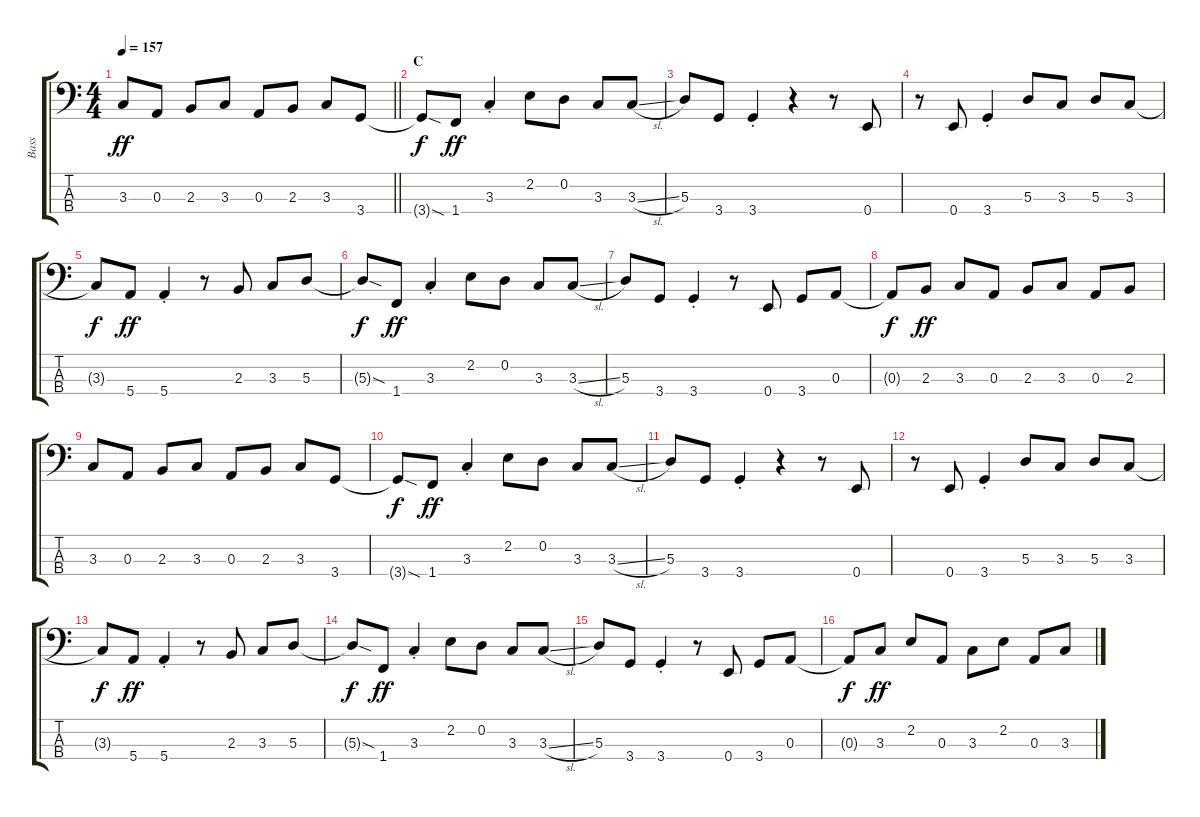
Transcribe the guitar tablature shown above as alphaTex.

\track ("Bass" "Bass") {instrument electricbasspick}
\staff {score tabs}
\tuning (G2 D2 A1 E1) {hide}
\ts (4 4)
\tempo 157
\clef f4
\barLineRight lightlight
\ks c
3.3.8{dy ff} 0.3.8 2.3.8 3.3.8 0.3.8 2.3.8 3.3.8 3.4.8 |
\section ("" "C")
3.4{sod t}.8{dy f} 1.4.8{dy ff} 3.3{st}.4 2.2.8 0.2.8 3.3.8 3.3{sl}.8 |
5.3.8 3.4.8 3.4{st}.4 r.4 r.8 0.4.8 |
r.8 0.4.8 3.4{st}.4 5.3.8 3.3.8 5.3.8 3.3.8 |
3.3{t}.8{dy f} 5.4.8{dy ff} 5.4{st}.4 r.8 2.3.8 3.3.8 5.3.8 |
5.3{sod t}.8{dy f} 1.4.8{dy ff} 3.3{st}.4 2.2.8 0.2.8 3.3.8 3.3{sl}.8 |
5.3.8 3.4.8 3.4{st}.4 r.8 0.4.8 3.4.8 0.3.8 |
0.3{t}.8{dy f} 2.3.8{dy ff} 3.3.8 0.3.8 2.3.8 3.3.8 0.3.8 2.3.8 |
3.3.8 0.3.8 2.3.8 3.3.8 0.3.8 2.3.8 3.3.8 3.4.8 |
3.4{sod t}.8{dy f} 1.4.8{dy ff} 3.3{st}.4 2.2.8 0.2.8 3.3.8 3.3{sl}.8 |
5.3.8 3.4.8 3.4{st}.4 r.4 r.8 0.4.8 |
r.8 0.4.8 3.4{st}.4 5.3.8 3.3.8 5.3.8 3.3.8 |
3.3{t}.8{dy f} 5.4.8{dy ff} 5.4{st}.4 r.8 2.3.8 3.3.8 5.3.8 |
5.3{sod t}.8{dy f} 1.4.8{dy ff} 3.3{st}.4 2.2.8 0.2.8 3.3.8 3.3{sl}.8 |
5.3.8 3.4.8 3.4{st}.4 r.8 0.4.8 3.4.8 0.3.8 |
0.3{t}.8{dy f} 3.3.8{dy ff} 2.2.8 0.3.8 3.3.8 2.2.8 0.3.8 3.3.8
